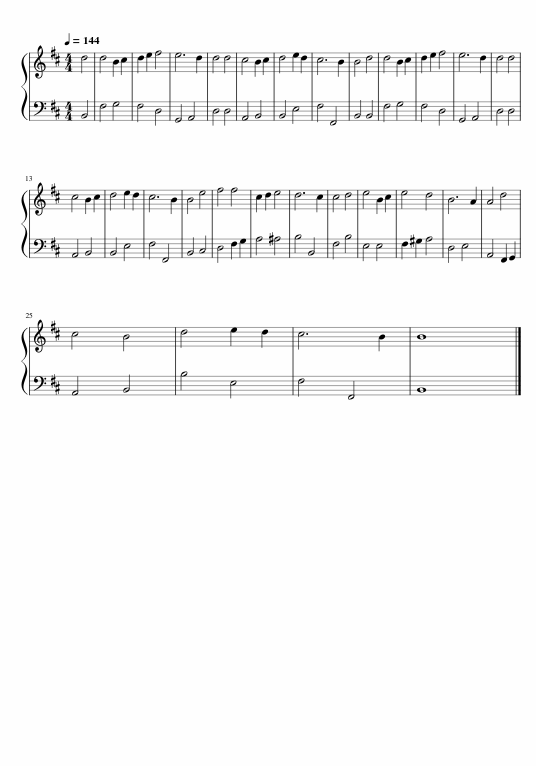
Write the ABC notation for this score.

X:1
%%score { 1 | 2 }
L:1/8
Q:1/4=144
M:4/4
I:linebreak $
K:D
V:1 treble
V:2 bass
V:1
 d4 | d4 B2 c2 | d2 e2 f4 | e6 d2 | d4 d4 | %5
 c4 B2 c2 | d4 e2 d2 | c6 B2 | B4 d4 | d4 B2 c2 | %10
 d2 e2 f4 | e6 d2 | d4 d4 |$ c4 B2 c2 | d4 e2 d2 | %15
 c6 B2 | B4 e4 | f4 f4 | c2 d2 e4 | d6 c2 | %20
 c4 d4 | e4 B2 c2 | e4 d4 | B6 A2 | A4 d4 |$ %25
 c4 B4 | d4 e2 d2 | c6 B2 | B8 |] %29
V:2
 B,,4 | F,4 G,4 | F,4 D,4 | G,,4 A,,4 | D,4 D,4 | %5
 A,,4 B,,4 | B,,4 E,4 | F,4 F,,4 | B,,4 B,,4 | F,4 G,4 | %10
 F,4 D,4 | G,,4 A,,4 | D,4 D,4 |$ A,,4 B,,4 | B,,4 E,4 | %15
 F,4 F,,4 | B,,4 C,4 | D,4 F,2 G,2 | A,4 ^A,4 | B,4 B,,4 | %20
 F,4 B,4 | E,4 E,4 | F,2 ^G,2 A,4 | D,4 E,4 | A,,4 F,,2 G,,2 |$ %25
 A,,4 B,,4 | B,4 E,4 | F,4 F,,4 | B,,8 |] %29
